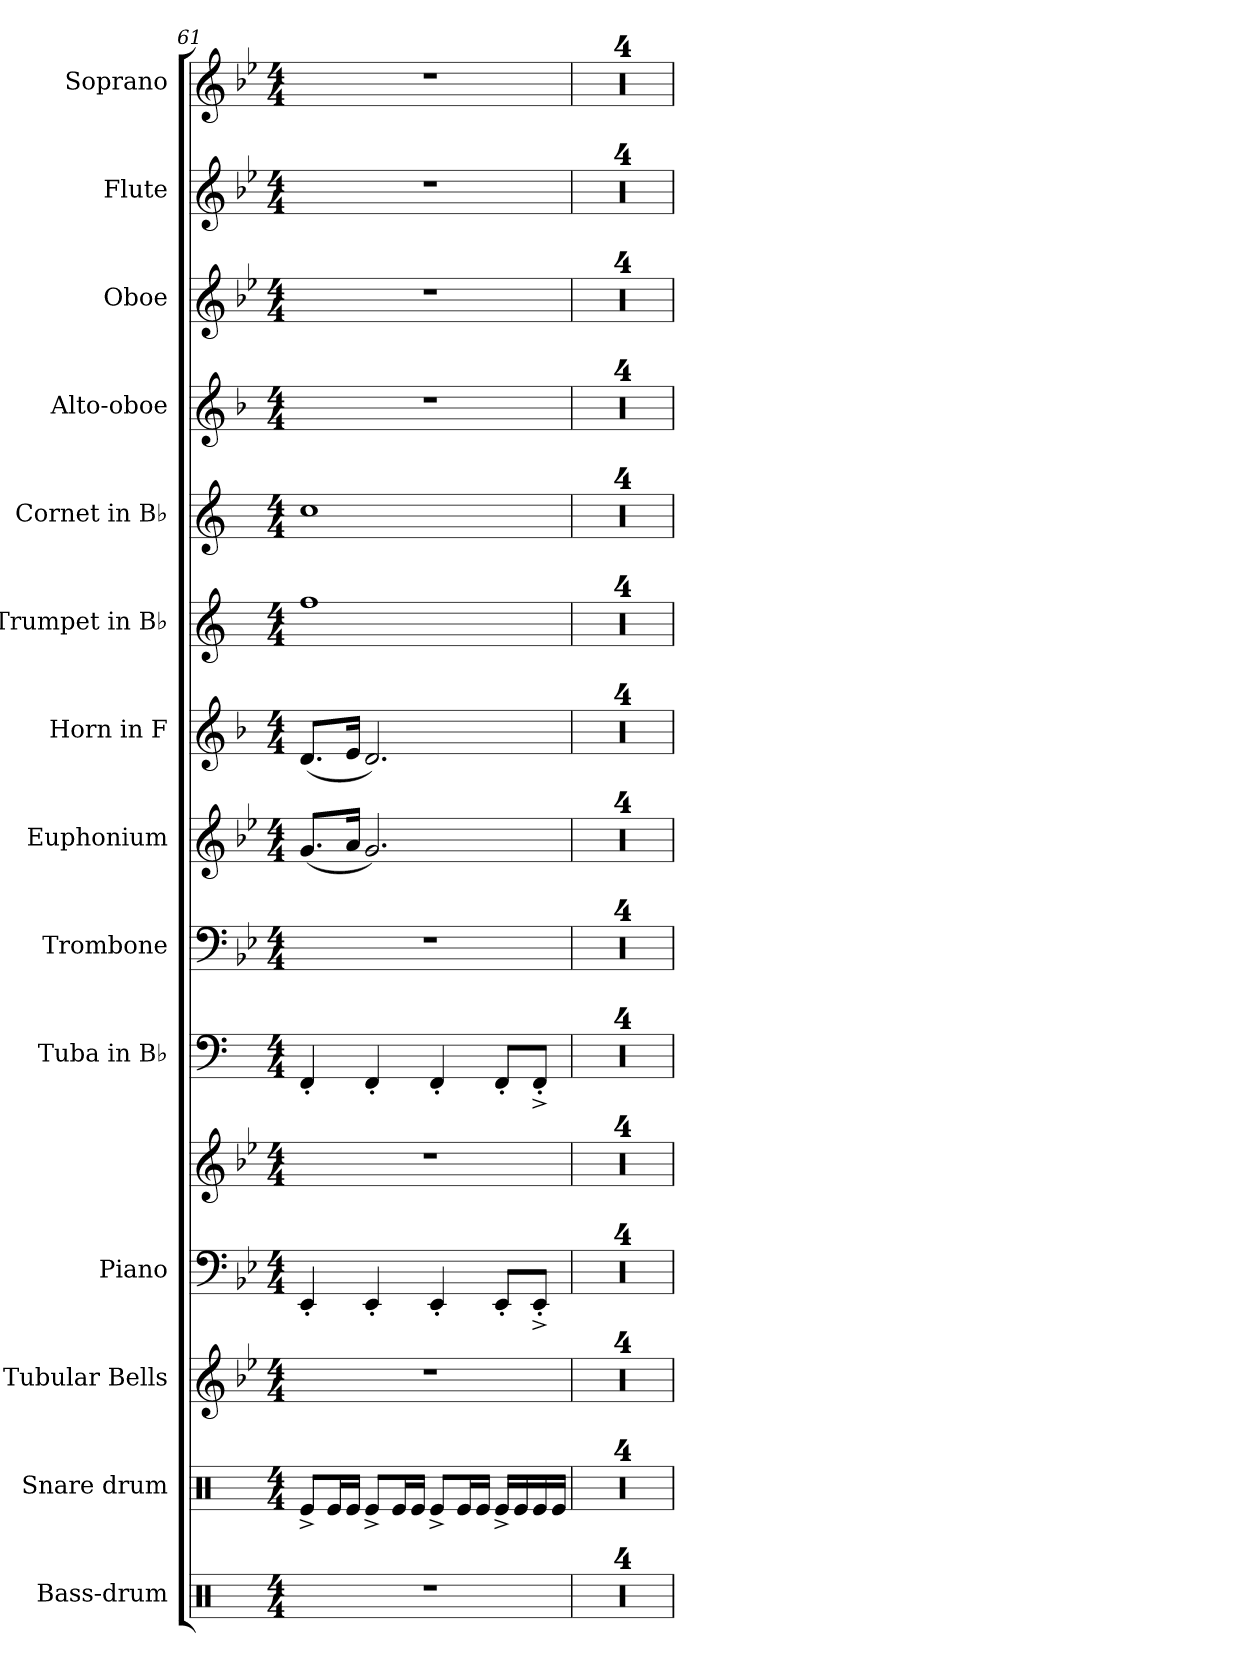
**kern	**kern	**kern	**kern	**kern	**kern	**kern	**kern	**kern	**kern	**kern	**kern	**kern	**kern	**kern
*part14	*part13	*part12	*part11	*part11	*part10	*part9	*part8	*part7	*part6	*part5	*part4	*part3	*part2	*part1
*staff15	*staff14	*staff13	*staff12	*staff11	*staff10	*staff9	*staff8	*staff7	*staff6	*staff5	*staff4	*staff3	*staff2	*staff1
*I"Bass-drum	*I"Snare drum	*I"Tubular Bells	*I"Piano	*	*I"Tuba in B♭	*I"Trombone	*I"Euphonium	*I"Horn in F	*I"Trumpet in B♭	*I"Cornet in B♭	*I"Alto-oboe	*I"Oboe	*I"Flute	*I"Soprano
*I'Bs. Dr.	*I'Sn. Dr.	*I'Tu. Be.	*I'Pno.	*	*	*I'Tbn.	*I'Euph.	*	*	*	*I'A. Ob.	*I'Ob.	*I'Fl.	*I'Sopr.
*clefX	*clefX	*clefG2	*clefF4	*clefG2	*clefF4	*clefF4	*clefG2	*clefG2	*clefG2	*clefG2	*clefG2	*clefG2	*clefG2	*clefG2
*	*	*	*	*	*ITrd1c2	*	*ITrd8c14	*ITrd4c7	*ITrd1c2	*ITrd1c2	*ITrd4c7	*	*	*
*k[]	*k[]	*k[b-e-]	*k[b-e-]	*k[b-e-]	*k[b-e-]	*k[b-e-]	*k[b-e-]	*k[b-e-]	*k[b-e-]	*k[b-e-]	*k[b-e-]	*k[b-e-]	*k[b-e-]	*k[b-e-]
*M4/4	*M4/4	*M4/4	*M4/4	*M4/4	*M4/4	*M4/4	*M4/4	*M4/4	*M4/4	*M4/4	*M4/4	*M4/4	*M4/4	*M4/4
=61	=61	=61	=61	=61	=61	=61	=61	=61	=61	=61	=61	=61	=61	=61
1r	8Re^/L	1r	4EE-'/	1r	4EE-'/	1r	(8.G/L	(8.G/L	1ee-	1b-	1r	1r	1r	1r
.	16Re/L	.	.	.	.	.	.	.	.	.	.	.	.	.
.	16Re/JJ	.	.	.	.	.	16A/Jk	16A/Jk	.	.	.	.	.	.
.	8Re^/L	.	4EE-'/	.	4EE-'/	.	2.G/)	2.G/)	.	.	.	.	.	.
.	16Re/L	.	.	.	.	.	.	.	.	.	.	.	.	.
.	16Re/JJ	.	.	.	.	.	.	.	.	.	.	.	.	.
.	8Re^/L	.	4EE-'/	.	4EE-'/	.	.	.	.	.	.	.	.	.
.	16Re/L	.	.	.	.	.	.	.	.	.	.	.	.	.
.	16Re/JJ	.	.	.	.	.	.	.	.	.	.	.	.	.
.	16Re^/LL	.	8EE-'/L	.	8EE-'/L	.	.	.	.	.	.	.	.	.
.	16Re/	.	.	.	.	.	.	.	.	.	.	.	.	.
.	16Re/	.	8EE-'^/J	.	8EE-'^/J	.	.	.	.	.	.	.	.	.
.	16Re/JJ	.	.	.	.	.	.	.	.	.	.	.	.	.
!!LO:PB:g=z
=62	=62	=62	=62	=62	=62	=62	=62	=62	=62	=62	=62	=62	=62	=62
1r	1r	1r	1r	1r	1r	1r	1r	1r	1r	1r	1r	1r	1r	1r
=63	=63	=63	=63	=63	=63	=63	=63	=63	=63	=63	=63	=63	=63	=63
1r	1r	1r	1r	1r	1r	1r	1r	1r	1r	1r	1r	1r	1r	1r
=64	=64	=64	=64	=64	=64	=64	=64	=64	=64	=64	=64	=64	=64	=64
1r	1r	1r	1r	1r	1r	1r	1r	1r	1r	1r	1r	1r	1r	1r
=65	=65	=65	=65	=65	=65	=65	=65	=65	=65	=65	=65	=65	=65	=65
1r	1r	1r	1r	1r	1r	1r	1r	1r	1r	1r	1r	1r	1r	1r
=	=	=	=	=	=	=	=	=	=	=	=	=	=	=
*-	*-	*-	*-	*-	*-	*-	*-	*-	*-	*-	*-	*-	*-	*-
